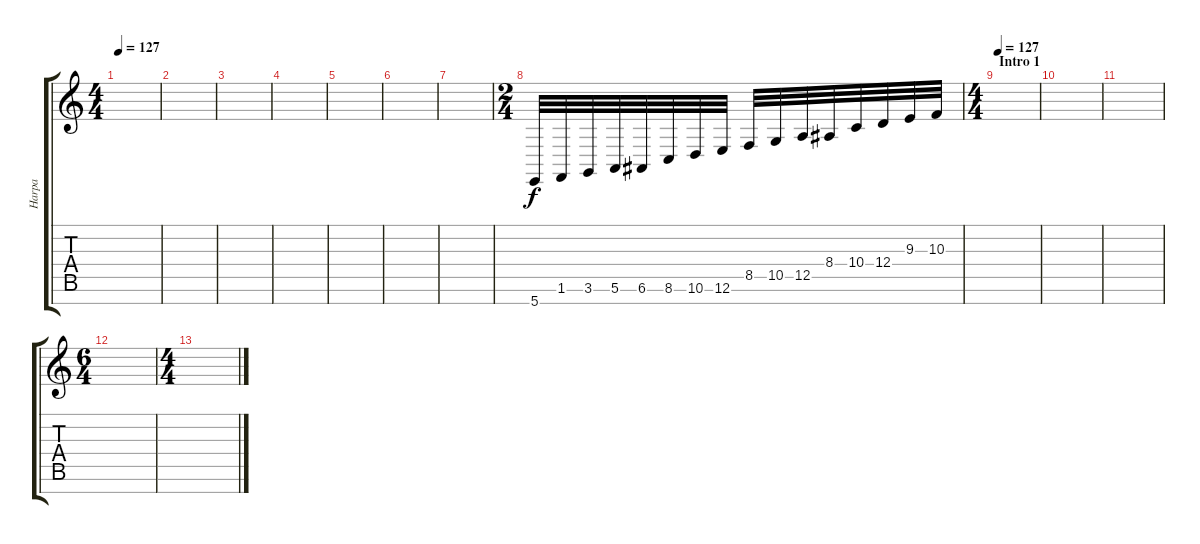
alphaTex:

\track ("Harpa" "Harpa") {instrument orchestralharp}
\staff {score tabs}
\tuning (E4 B3 G3 D3 A2 E2 B1) {hide}
\ts (4 4)
\section ("" "")
\tempo 127
\clef g2
\ks c
|
|
|
|
|
|
|
\ts (2 4)
5.7.32 1.6.32 3.6.32 5.6.32 6.6.32 8.6.32 10.6.32 12.6.32 8.5.32 10.5.32 12.5.32 8.4.32 10.4.32 12.4.32 9.3.32 10.3.32 |
\ts (4 4)
\section ("" "Intro 1")
\tempo 127
|
|
|
\ts (6 4)
|
\ts (4 4)
